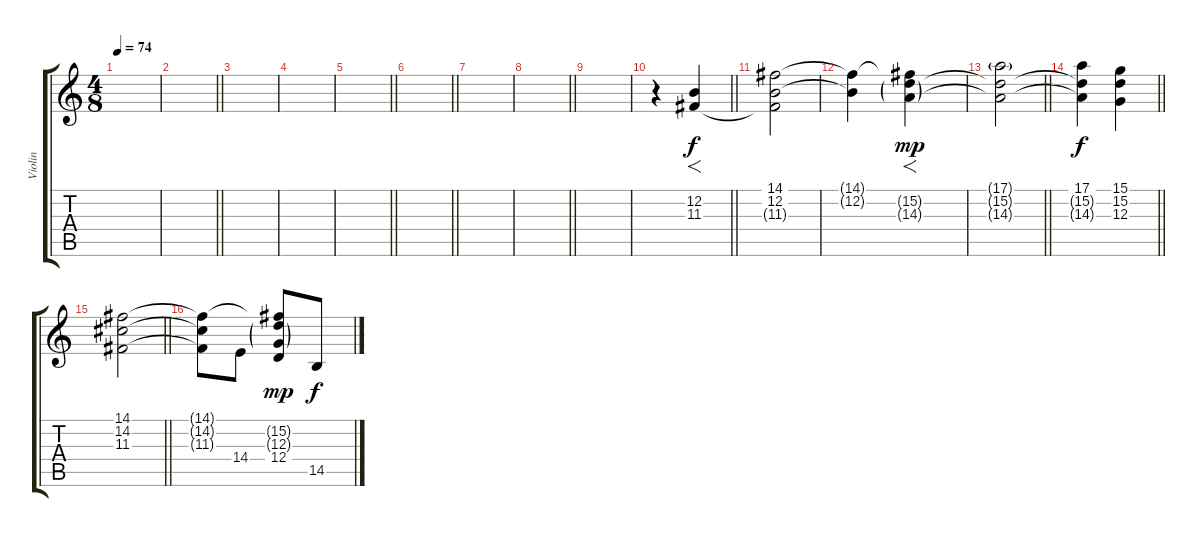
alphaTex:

\track ("Violin" "Violin") {instrument violin}
\staff {score tabs}
\tuning (E4 B3 G3 D3 A2 E2) {hide}
\ts (4 8)
\tempo 74
\clef g2
\ks c
|
\barLineRight lightlight
|
\section ("" "")
|
|
\barLineRight lightlight
|
\section ("" "")
\barLineRight lightlight
|
\section ("" "")
|
\barLineRight lightlight
|
\section ("" "")
|
\barLineRight lightlight
r.4 (12.2 11.3).4{f} |
\section ("" "")
(14.1 12.2 11.3{t}).2 |
(14.1{t} 12.2{t}).4 (14.1{t} 15.2{g} 14.3{g}).4{f dy mp} |
\barLineRight lightlight
(17.1{g} 15.2{t} 14.3{t}).2 |
\section ("" "")
\barLineRight lightlight
(17.1 15.2{t} 14.3{t}).4{dy f} (15.1 15.2 12.3).4 |
\section ("" "")
\barLineRight lightlight
(14.1 14.2 11.3).2 |
\section ("" "")
(14.1{t} 14.2{t} 11.3{t}).8 14.4.8 (14.1{t} 15.2{g} 12.3{g} 12.4).8{dy mp} 14.5.8{dy f}
